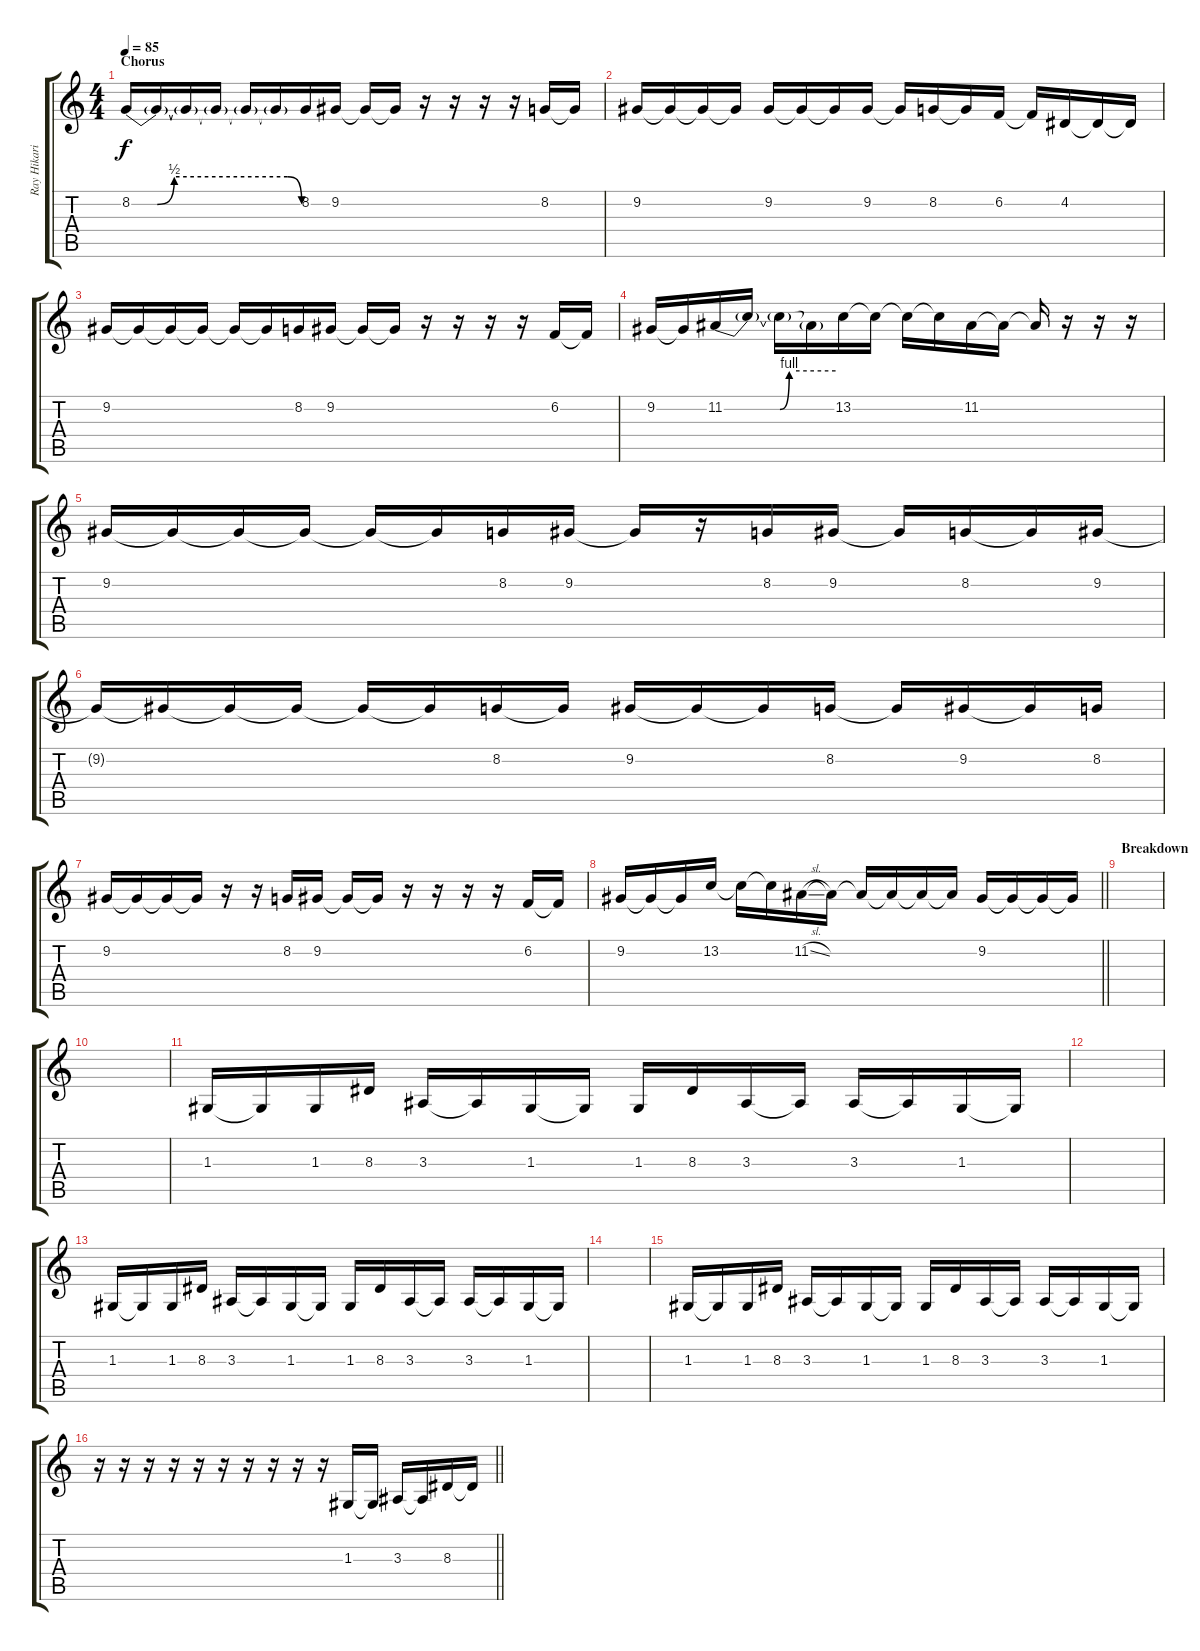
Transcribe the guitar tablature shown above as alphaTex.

\track ("Ray Hikari" "Ray Hikari") {instrument lead2sawtooth}
\staff {score tabs}
\tuning (E4 B3 G3 D3 A2 E2) {hide}
\ts (4 4)
\section ("" "Chorus")
\tempo 85
\clef g2
\ks c
8.2{be (custom 0 0 9 0 15 2 55 2 60 0)}.16{dy f} 8.2{t}.16 8.2{t}.16 8.2{t}.16 8.2{t}.16 8.2{t}.16 8.2.16 9.2.16 9.2{t}.16 9.2{t}.16 r.16 r.16 r.16 r.16 8.2.16 8.2{t}.16 |
9.2.16 9.2{t}.16 9.2{t}.16 9.2{t}.16 9.2.16 9.2{t}.16 9.2{t}.16 9.2.16 9.2{t}.16 8.2.16 8.2{t}.16 6.2.16 6.2{t}.16 4.2.16 4.2{t}.16 4.2{t}.16 |
9.2.16 9.2{t}.16 9.2{t}.16 9.2{t}.16 9.2{t}.16 9.2{t}.16 8.2.16 9.2.16 9.2{t}.16 9.2{t}.16 r.16 r.16 r.16 r.16 6.2.16 6.2{t}.16 |
9.2.16 9.2{t}.16 11.2{be (custom 0 0 30 0 35 4 60 4)}.16 11.2{t}.16 11.2{t}.16 11.2{t}.16 13.2.16 13.2{t}.16 13.2{t}.16 13.2{t}.16 11.2.16 11.2{t}.16 11.2{t}.16 r.16 r.16 r.16 |
9.2.16 9.2{t}.16 9.2{t}.16 9.2{t}.16 9.2{t}.16 9.2{t}.16 8.2.16 9.2.16 9.2{t}.16 r.16 8.2.16 9.2.16 9.2{t}.16 8.2.16 8.2{t}.16 9.2.16 |
9.2{t}.16 9.2{t}.16 9.2{t}.16 9.2{t}.16 9.2{t}.16 9.2{t}.16 8.2.16 8.2{t}.16 9.2.16 9.2{t}.16 9.2{t}.16 8.2.16 8.2{t}.16 9.2.16 9.2{t}.16 8.2.16 |
9.2.16 9.2{t}.16 9.2{t}.16 9.2{t}.16 r.16 r.16 8.2.16 9.2.16 9.2{t}.16 9.2{t}.16 r.16 r.16 r.16 r.16 6.2.16 6.2{t}.16 |
\barLineRight lightlight
9.2.16 9.2{t}.16 9.2{t}.16 13.2.16 13.2{t}.16 13.2{t}.16 11.2{sl}.16 11.2{t}.16 11.2{t}.16 11.2{t}.16 11.2{t}.16 11.2{t}.16 9.2.16 9.2{t}.16 9.2{t}.16 9.2{t}.16 |
\section ("" "Breakdown")
|
|
1.3.16 1.3{t}.16 1.3.16 8.3.16 3.3.16 3.3{t}.16 1.3.16 1.3{t}.16 1.3.16 8.3.16 3.3.16 3.3{t}.16 3.3.16 3.3{t}.16 1.3.16 1.3{t}.16 |
|
1.3.16 1.3{t}.16 1.3.16 8.3.16 3.3.16 3.3{t}.16 1.3.16 1.3{t}.16 1.3.16 8.3.16 3.3.16 3.3{t}.16 3.3.16 3.3{t}.16 1.3.16 1.3{t}.16 |
|
1.3.16 1.3{t}.16 1.3.16 8.3.16 3.3.16 3.3{t}.16 1.3.16 1.3{t}.16 1.3.16 8.3.16 3.3.16 3.3{t}.16 3.3.16 3.3{t}.16 1.3.16 1.3{t}.16 |
\barLineRight lightlight
r.16 r.16 r.16 r.16 r.16 r.16 r.16 r.16 r.16 r.16 1.3.16 1.3{t}.16 3.3.16 3.3{t}.16 8.3.16 8.3{t}.16
